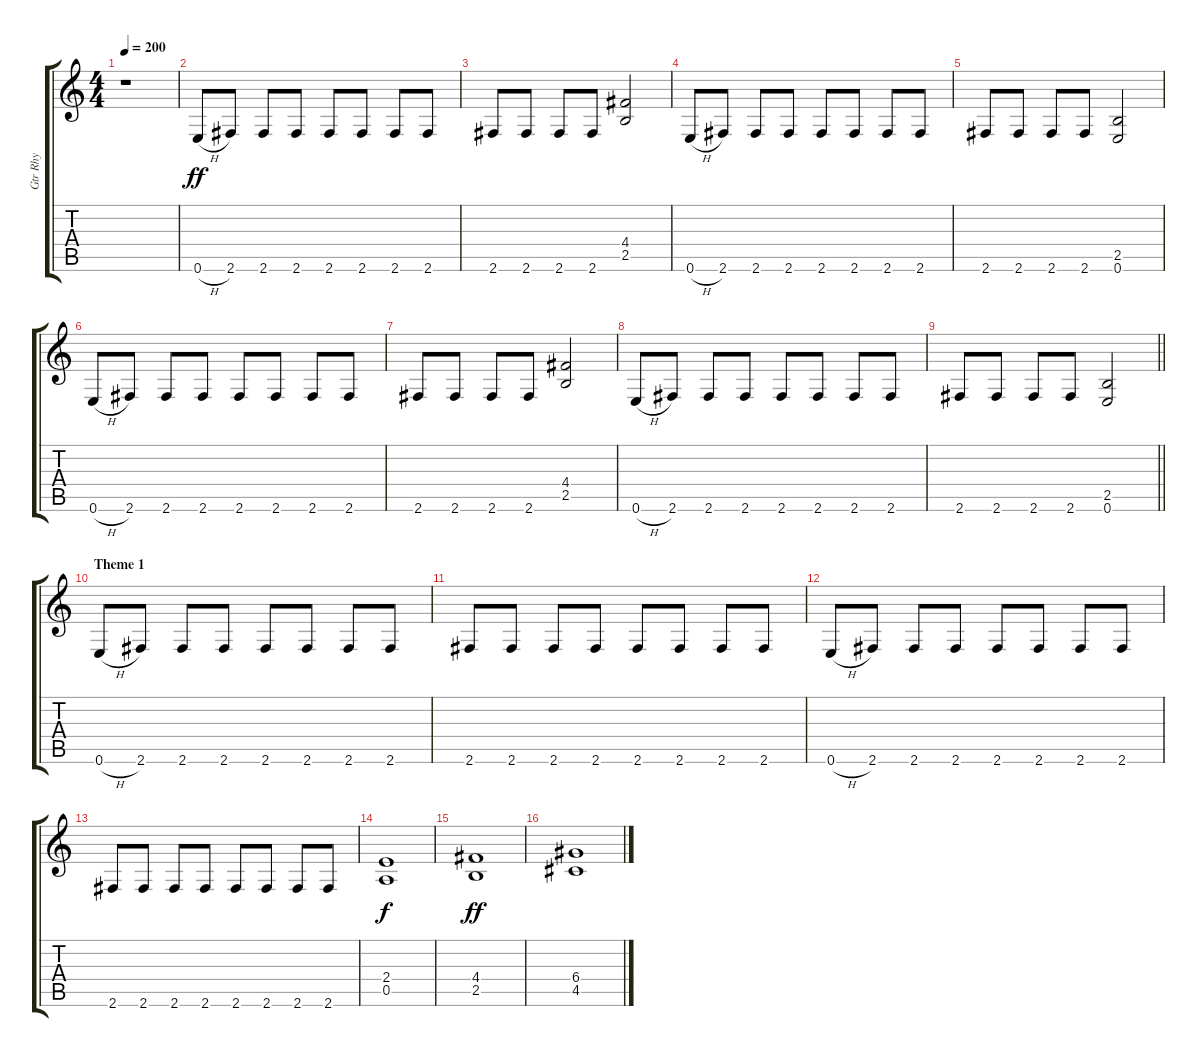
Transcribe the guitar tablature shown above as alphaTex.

\track ("Gtr Rhy" "Gtr Rhy") {instrument distortionguitar}
\staff {score tabs}
\tuning (E4 B3 G3 D3 A2 E2) {hide}
\ts (4 4)
\tempo 200
\clef g2
\ks c
r.1{dy ff instrument distortionguitar} |
0.6{h}.8{instrument distortionguitar} 2.6.8 2.6.8 2.6.8 2.6.8 2.6.8 2.6.8 2.6.8 |
2.6.8 2.6.8 2.6.8 2.6.8 (4.4 2.5).2 |
0.6{h}.8{instrument distortionguitar} 2.6.8 2.6.8 2.6.8 2.6.8 2.6.8 2.6.8 2.6.8 |
2.6.8 2.6.8 2.6.8 2.6.8 (2.5 0.6).2 |
0.6{h}.8{instrument distortionguitar} 2.6.8 2.6.8 2.6.8 2.6.8 2.6.8 2.6.8 2.6.8 |
2.6.8 2.6.8 2.6.8 2.6.8 (4.4 2.5).2 |
0.6{h}.8{instrument distortionguitar} 2.6.8 2.6.8 2.6.8 2.6.8 2.6.8 2.6.8 2.6.8 |
\barLineRight lightlight
2.6.8 2.6.8 2.6.8 2.6.8 (2.5 0.6).2 |
\section ("" "Theme 1")
0.6{h}.8 2.6.8 2.6.8 2.6.8 2.6.8 2.6.8 2.6.8 2.6.8 |
2.6.8 2.6.8 2.6.8 2.6.8 2.6.8 2.6.8 2.6.8 2.6.8 |
0.6{h}.8 2.6.8 2.6.8 2.6.8 2.6.8 2.6.8 2.6.8 2.6.8 |
2.6.8 2.6.8 2.6.8 2.6.8 2.6.8 2.6.8 2.6.8 2.6.8 |
(2.4 0.5).1{dy f} |
(4.4 2.5).1{dy ff} |
(6.4 4.5).1
